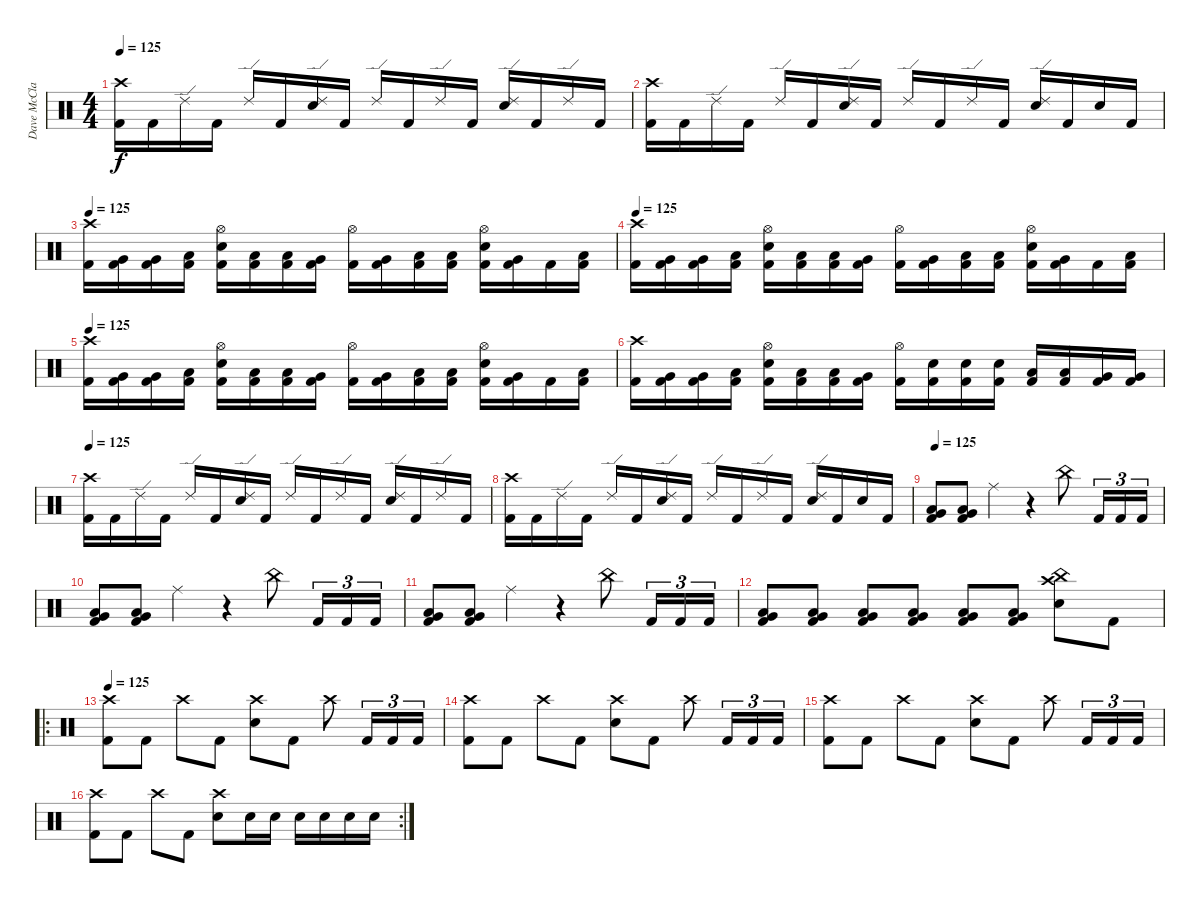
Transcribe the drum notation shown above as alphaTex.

\track ("Dave McClain" "Dave McCla") {instrument percussion}
\staff {score}
\articulation defaults
\ts (4 4)
\tempo 125
\clef neutral
\ks c
("Crash high (hit)" "Kick (hit) 2").16{dy f} "Kick (hit) 2".16 "Ride (edge) 2".16 "Kick (hit) 2".16 "Ride (edge) 2".16 "Kick (hit) 2".16 ("Ride (edge) 2" "Snare (hit) 2").16 "Kick (hit) 2".16 "Ride (edge) 2".16 "Kick (hit) 2".16 "Ride (edge) 2".16 "Kick (hit) 2".16 ("Ride (edge) 2" "Snare (hit) 2").16 "Kick (hit) 2".16 "Ride (edge) 2".16 "Kick (hit) 2".16 |
("Crash high (hit)" "Kick (hit) 2").16 "Kick (hit) 2".16 "Ride (edge) 2".16 "Kick (hit) 2".16 "Ride (edge) 2".16 "Kick (hit) 2".16 ("Ride (edge) 2" "Snare (hit) 2").16 "Kick (hit) 2".16 "Ride (edge) 2".16 "Kick (hit) 2".16 "Ride (edge) 2".16 "Kick (hit) 2".16 ("Ride (edge) 2" "Snare (hit) 2").16 "Kick (hit) 2".16 "Snare (hit) 2".16 "Kick (hit) 2".16 |
\tempo 125
("Crash high (hit)" "Kick (hit) 2").16 ("Very Low Tom (hit)" "Kick (hit) 2").16 ("Very Low Tom (hit)" "Kick (hit) 2").16 ("Low Floor Tom (hit)" "Kick (hit) 2").16 ("Hi-Hat (open)" "Snare (hit) 2" "Kick (hit) 2").16 ("Low Tom (hit)" "Kick (hit) 2").16 ("Low Tom (hit)" "Kick (hit) 2").16 ("Very Low Tom (hit)" "Kick (hit) 2").16 ("Hi-Hat (open)" "Kick (hit) 2").16 ("Very Low Tom (hit)" "Kick (hit) 2").16 ("Low Floor Tom (hit)" "Kick (hit) 2").16 ("Low Floor Tom (hit)" "Kick (hit) 2").16 ("Hi-Hat (open)" "Snare (hit) 2" "Kick (hit) 2").16 ("Very Low Tom (hit)" "Kick (hit) 2").16 "Kick (hit) 2".16 ("Low Floor Tom (hit)" "Kick (hit) 2").16 |
\tempo 125
("Crash high (hit)" "Kick (hit) 2").16 ("Very Low Tom (hit)" "Kick (hit) 2").16 ("Very Low Tom (hit)" "Kick (hit) 2").16 ("Low Floor Tom (hit)" "Kick (hit) 2").16 ("Hi-Hat (open)" "Snare (hit) 2" "Kick (hit) 2").16 ("Low Tom (hit)" "Kick (hit) 2").16 ("Low Tom (hit)" "Kick (hit) 2").16 ("Very Low Tom (hit)" "Kick (hit) 2").16 ("Hi-Hat (open)" "Kick (hit) 2").16 ("Very Low Tom (hit)" "Kick (hit) 2").16 ("Low Floor Tom (hit)" "Kick (hit) 2").16 ("Low Floor Tom (hit)" "Kick (hit) 2").16 ("Hi-Hat (open)" "Snare (hit) 2" "Kick (hit) 2").16 ("Very Low Tom (hit)" "Kick (hit) 2").16 "Kick (hit) 2".16 ("Low Floor Tom (hit)" "Kick (hit) 2").16 |
\tempo 125
("Crash high (hit)" "Kick (hit) 2").16 ("Very Low Tom (hit)" "Kick (hit) 2").16 ("Very Low Tom (hit)" "Kick (hit) 2").16 ("Low Floor Tom (hit)" "Kick (hit) 2").16 ("Hi-Hat (open)" "Snare (hit) 2" "Kick (hit) 2").16 ("Low Tom (hit)" "Kick (hit) 2").16 ("Low Tom (hit)" "Kick (hit) 2").16 ("Very Low Tom (hit)" "Kick (hit) 2").16 ("Hi-Hat (open)" "Kick (hit) 2").16 ("Very Low Tom (hit)" "Kick (hit) 2").16 ("Low Floor Tom (hit)" "Kick (hit) 2").16 ("Low Floor Tom (hit)" "Kick (hit) 2").16 ("Hi-Hat (open)" "Snare (hit) 2" "Kick (hit) 2").16 ("Very Low Tom (hit)" "Kick (hit) 2").16 "Kick (hit) 2".16 ("Low Floor Tom (hit)" "Kick (hit) 2").16 |
("Crash high (hit)" "Kick (hit) 2").16 ("Very Low Tom (hit)" "Kick (hit) 2").16 ("Very Low Tom (hit)" "Kick (hit) 2").16 ("Low Floor Tom (hit)" "Kick (hit) 2").16 ("Hi-Hat (open)" "Snare (hit) 2" "Kick (hit) 2").16 ("Low Tom (hit)" "Kick (hit) 2").16 ("Low Tom (hit)" "Kick (hit) 2").16 ("Very Low Tom (hit)" "Kick (hit) 2").16 ("Hi-Hat (open)" "Kick (hit) 2").16 ("Snare (hit) 2" "Kick (hit) 2").16 ("Snare (hit) 2" "Kick (hit) 2").16 ("Snare (hit) 2" "Kick (hit) 2").16 ("Low Tom (hit)" "Kick (hit) 2").16 ("Low Tom (hit)" "Kick (hit) 2").16 ("Very Low Tom (hit)" "Kick (hit) 2").16 ("Very Low Tom (hit)" "Kick (hit) 2").16 |
\tempo 125
("Crash high (hit)" "Kick (hit) 2").16 "Kick (hit) 2".16 "Ride (edge) 2".16 "Kick (hit) 2".16 "Ride (edge) 2".16 "Kick (hit) 2".16 ("Ride (edge) 2" "Snare (hit) 2").16 "Kick (hit) 2".16 "Ride (edge) 2".16 "Kick (hit) 2".16 "Ride (edge) 2".16 "Kick (hit) 2".16 ("Ride (edge) 2" "Snare (hit) 2").16 "Kick (hit) 2".16 "Ride (edge) 2".16 "Kick (hit) 2".16 |
("Crash high (hit)" "Kick (hit) 2").16 "Kick (hit) 2".16 "Ride (edge) 2".16 "Kick (hit) 2".16 "Ride (edge) 2".16 "Kick (hit) 2".16 ("Ride (edge) 2" "Snare (hit) 2").16 "Kick (hit) 2".16 "Ride (edge) 2".16 "Kick (hit) 2".16 "Ride (edge) 2".16 "Kick (hit) 2".16 ("Ride (edge) 2" "Snare (hit) 2").16 "Kick (hit) 2".16 "Snare (hit) 2".16 "Kick (hit) 2".16 |
\tempo 125
("Very Low Tom (hit)" "Low Floor Tom (hit)" "Kick (hit) 2").8 ("Very Low Tom (hit)" "Low Floor Tom (hit)" "Kick (hit) 2").8 "Ride (middle)".4 r.4 "China (hit)".8 "Kick (hit) 2".16{tu (3 2)} "Kick (hit) 2".16{tu (3 2)} "Kick (hit) 2".16{tu (3 2)} |
("Very Low Tom (hit)" "Low Floor Tom (hit)" "Kick (hit) 2").8 ("Very Low Tom (hit)" "Low Floor Tom (hit)" "Kick (hit) 2").8 "Ride (middle)".4 r.4 "China (hit)".8 "Kick (hit) 2".16{tu (3 2)} "Kick (hit) 2".16{tu (3 2)} "Kick (hit) 2".16{tu (3 2)} |
("Very Low Tom (hit)" "Low Floor Tom (hit)" "Kick (hit) 2").8 ("Very Low Tom (hit)" "Low Floor Tom (hit)" "Kick (hit) 2").8 "Ride (middle)".4 r.4 "China (hit)".8 "Kick (hit) 2".16{tu (3 2)} "Kick (hit) 2".16{tu (3 2)} "Kick (hit) 2".16{tu (3 2)} |
("Very Low Tom (hit)" "Low Floor Tom (hit)" "Kick (hit) 2").8 ("Very Low Tom (hit)" "Low Floor Tom (hit)" "Kick (hit) 2").8 ("Very Low Tom (hit)" "Low Floor Tom (hit)" "Kick (hit) 2").8 ("Very Low Tom (hit)" "Low Floor Tom (hit)" "Kick (hit) 2").8 ("Very Low Tom (hit)" "Low Floor Tom (hit)" "Kick (hit) 2").8 ("Very Low Tom (hit)" "Low Floor Tom (hit)" "Kick (hit) 2").8 ("Crash high (hit)" "China (hit)" "Snare (hit) 2").8 "Kick (hit) 2".8 |
\ro
\tempo 125
("Crash high (hit)" "Kick (hit) 2").8 "Kick (hit) 2".8 "Crash high (hit)".8 "Kick (hit) 2".8 ("Crash high (hit)" "Snare (hit) 2").8 "Kick (hit) 2".8 "Crash high (hit)".8 "Kick (hit) 2".16{tu (3 2)} "Kick (hit) 2".16{tu (3 2)} "Kick (hit) 2".16{tu (3 2)} |
("Crash high (hit)" "Kick (hit) 2").8 "Kick (hit) 2".8 "Crash high (hit)".8 "Kick (hit) 2".8 ("Crash high (hit)" "Snare (hit) 2").8 "Kick (hit) 2".8 "Crash high (hit)".8 "Kick (hit) 2".16{tu (3 2)} "Kick (hit) 2".16{tu (3 2)} "Kick (hit) 2".16{tu (3 2)} |
("Crash high (hit)" "Kick (hit) 2").8 "Kick (hit) 2".8 "Crash high (hit)".8 "Kick (hit) 2".8 ("Crash high (hit)" "Snare (hit) 2").8 "Kick (hit) 2".8 "Crash high (hit)".8 "Kick (hit) 2".16{tu (3 2)} "Kick (hit) 2".16{tu (3 2)} "Kick (hit) 2".16{tu (3 2)} |
\rc 2
("Crash high (hit)" "Kick (hit) 2").8 "Kick (hit) 2".8 "Crash high (hit)".8 "Kick (hit) 2".8 ("Crash high (hit)" "Snare (hit) 2").8 "Snare (hit) 2".16 "Snare (hit) 2".16 "Snare (hit) 2".16 "Snare (hit) 2".16 "Snare (hit) 2".16 "Snare (hit) 2".16
